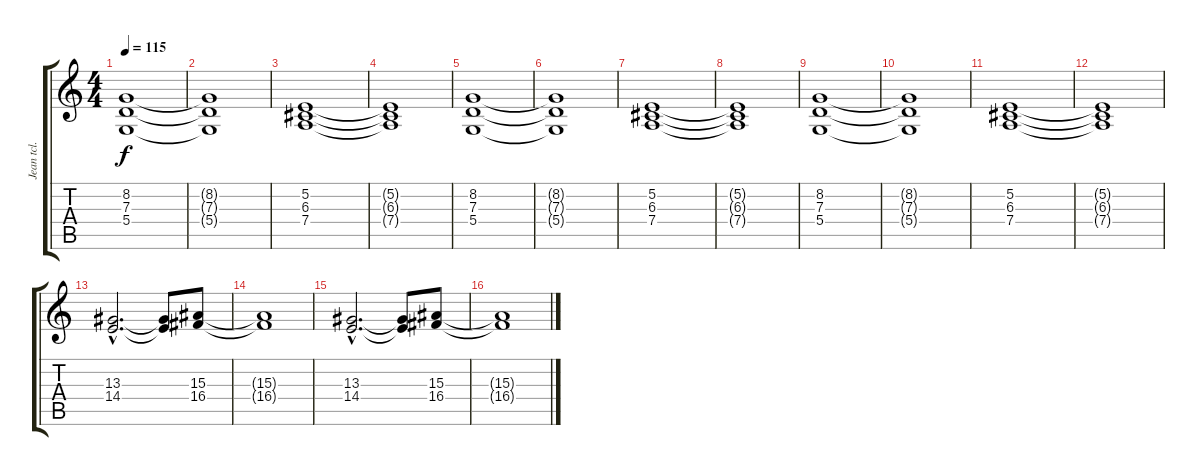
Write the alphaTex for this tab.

\track ("Jean tcl. 1" "Jean tcl. ") {instrument stringensemble1}
\staff {score tabs}
\tuning (E4 B3 G3 D3 A2 E2) {hide}
\ts (4 4)
\tempo 115
\clef g2
\ks c
(8.2 7.3 5.4).1{dy f} |
(8.2{t} 7.3{t} 5.4{t}).1 |
(5.2 6.3 7.4).1 |
(5.2{t} 6.3{t} 7.4{t}).1 |
(8.2 7.3 5.4).1 |
(8.2{t} 7.3{t} 5.4{t}).1 |
(5.2 6.3 7.4).1 |
(5.2{t} 6.3{t} 7.4{t}).1 |
(8.2 7.3 5.4).1 |
(8.2{t} 7.3{t} 5.4{t}).1 |
(5.2 6.3 7.4).1 |
(5.2{t} 6.3{t} 7.4{t}).1 |
(13.3{hac} 14.4{hac}).2{d volume 11 instrument stringensemble1} (13.3{t} 14.4{t}).8 (15.3 16.4).8 |
(15.3{t} 16.4{t}).1 |
(13.3{hac} 14.4{hac}).2{d} (13.3{t} 14.4{t}).8 (15.3 16.4).8 |
(15.3{t} 16.4{t}).1
